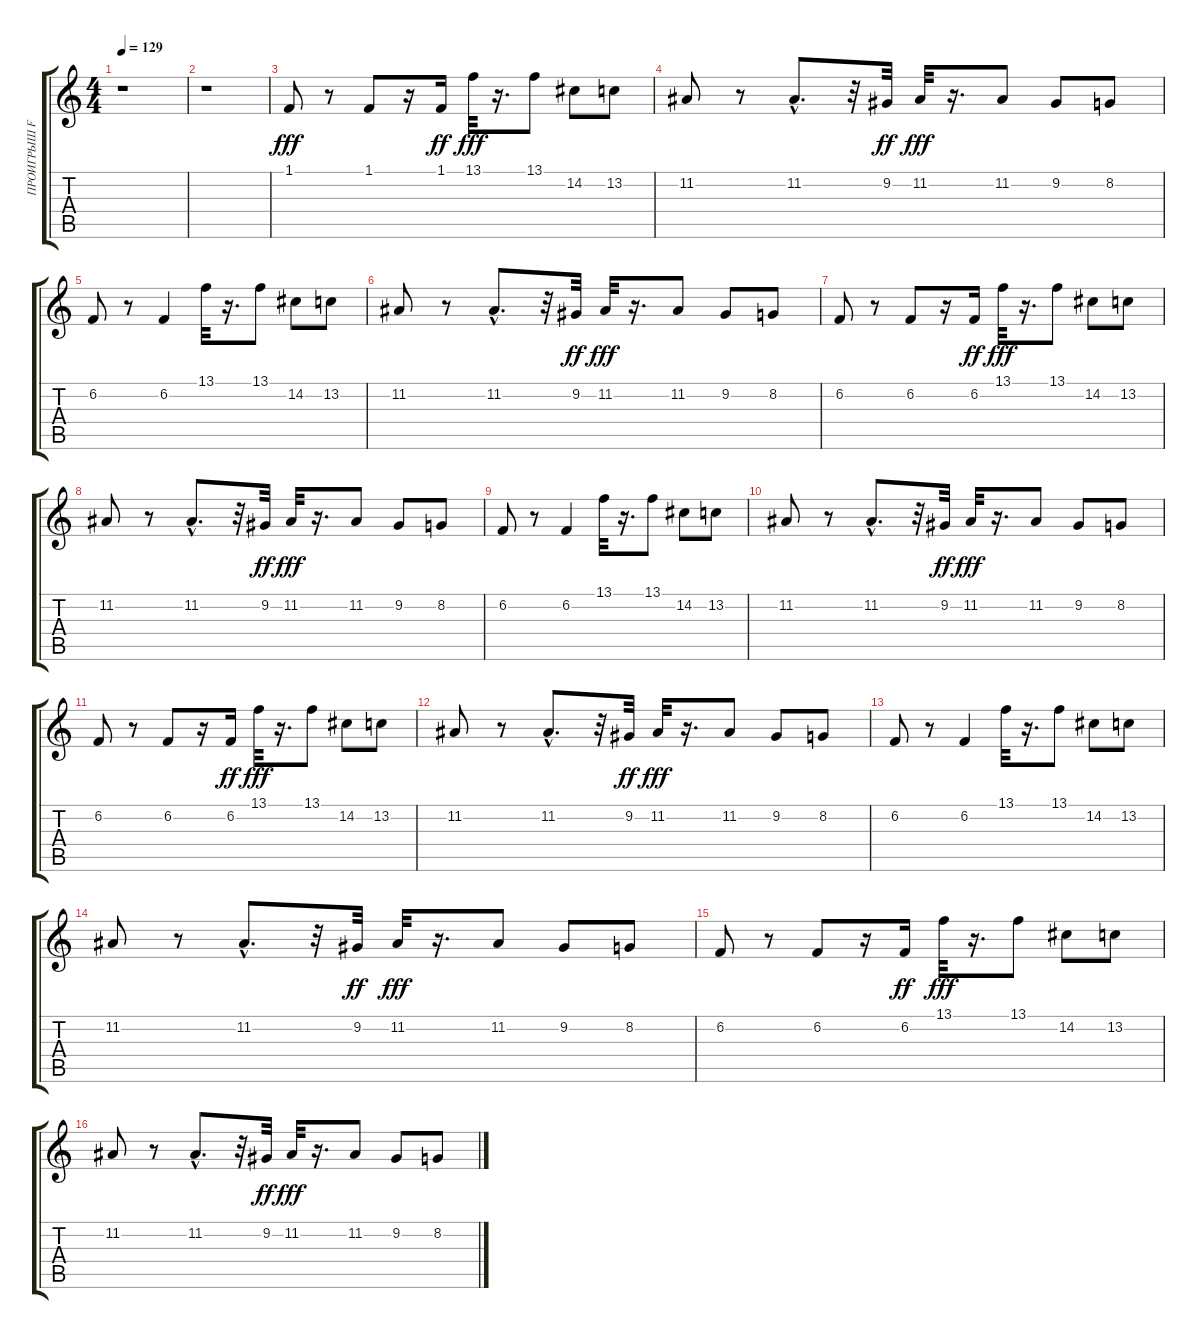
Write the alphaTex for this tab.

\track ("ПРОИГРЫШ F 5" "ПРОИГРЫШ F") {instrument synthbrass1}
\staff {score tabs}
\tuning (E4 B3 G3 D3 A2 E2) {hide}
\ts (4 4)
\tempo 129
\clef g2
\ks c
r.1{dy fff} |
r.1 |
1.1.8 r.8 1.1.8 r.16 1.1.16{dy ff} 13.1.32{dy fff} r.16{d} 13.1.8 14.2.8 13.2.8 |
11.2.8 r.8 11.2{hac}.8{d} r.32 9.2.32{dy ff} 11.2.32{dy fff} r.16{d} 11.2.8 9.2.8 8.2.8 |
6.2.8 r.8 6.2.4 13.1.32 r.16{d} 13.1.8 14.2.8 13.2.8 |
11.2.8 r.8 11.2{hac}.8{d} r.32 9.2.32{dy ff} 11.2.32{dy fff} r.16{d} 11.2.8 9.2.8 8.2.8 |
6.2.8 r.8 6.2.8 r.16 6.2.16{dy ff} 13.1.32{dy fff} r.16{d} 13.1.8 14.2.8 13.2.8 |
11.2.8 r.8 11.2{hac}.8{d} r.32 9.2.32{dy ff} 11.2.32{dy fff} r.16{d} 11.2.8 9.2.8 8.2.8 |
6.2.8 r.8 6.2.4 13.1.32 r.16{d} 13.1.8 14.2.8 13.2.8 |
11.2.8 r.8 11.2{hac}.8{d} r.32 9.2.32{dy ff} 11.2.32{dy fff} r.16{d} 11.2.8 9.2.8 8.2.8 |
6.2.8 r.8 6.2.8 r.16 6.2.16{dy ff} 13.1.32{dy fff} r.16{d} 13.1.8 14.2.8 13.2.8 |
11.2.8 r.8 11.2{hac}.8{d} r.32 9.2.32{dy ff} 11.2.32{dy fff} r.16{d} 11.2.8 9.2.8 8.2.8 |
6.2.8 r.8 6.2.4 13.1.32 r.16{d} 13.1.8 14.2.8 13.2.8 |
11.2.8 r.8 11.2{hac}.8{d} r.32 9.2.32{dy ff} 11.2.32{dy fff} r.16{d} 11.2.8 9.2.8 8.2.8 |
6.2.8 r.8 6.2.8 r.16 6.2.16{dy ff} 13.1.32{dy fff} r.16{d} 13.1.8 14.2.8 13.2.8 |
11.2.8 r.8 11.2{hac}.8{d} r.32 9.2.32{dy ff} 11.2.32{dy fff} r.16{d} 11.2.8 9.2.8 8.2.8
